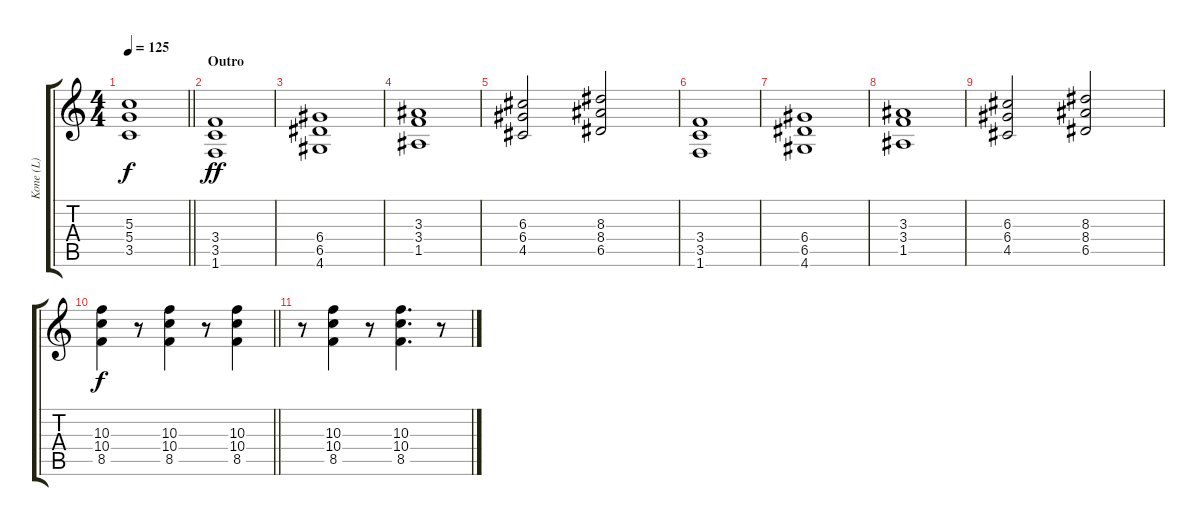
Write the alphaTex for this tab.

\track ("Kone (L)" "Kone (L)") {instrument overdrivenguitar}
\staff {score tabs}
\tuning (E4 B3 G3 D3 A2 E2) {hide}
\ts (4 4)
\tempo 125
\clef g2
\barLineRight lightlight
\ks c
(5.3 5.4 3.5).1{dy f} |
\section ("" "Outro")
(3.4 3.5 1.6).1{dy ff} |
(6.4 6.5 4.6).1 |
(3.3 3.4 1.5).1 |
(6.3 6.4 4.5).2 (8.3 8.4 6.5).2 |
(3.4 3.5 1.6).1 |
(6.4 6.5 4.6).1 |
(3.3 3.4 1.5).1 |
(6.3 6.4 4.5).2 (8.3 8.4 6.5).2 |
\barLineRight lightlight
(10.3 10.4 8.5).4{dy f} r.8 (10.3 10.4 8.5).4 r.8 (10.3 10.4 8.5).4 |
r.8 (10.3 10.4 8.5).4 r.8 (10.3 10.4 8.5).4{d} r.8
